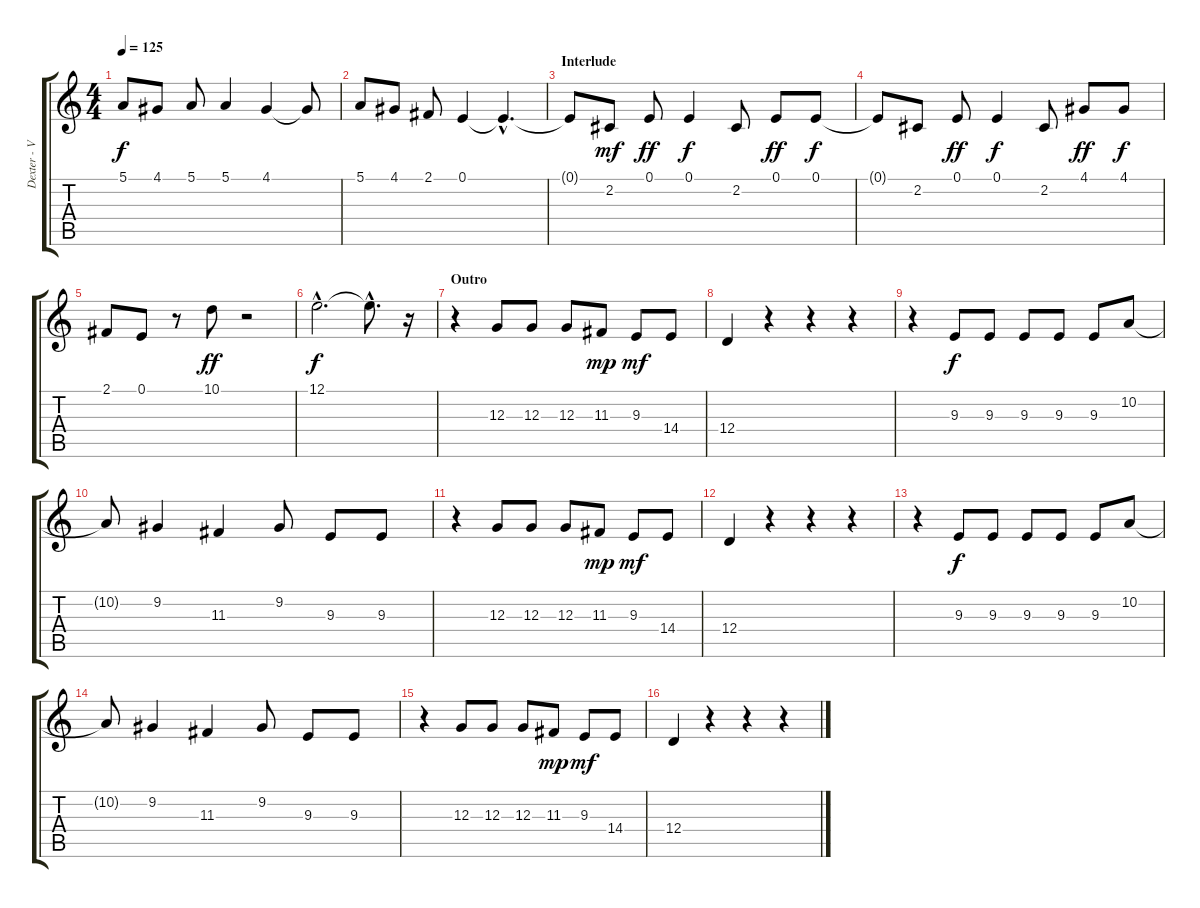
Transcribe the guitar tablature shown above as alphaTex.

\track ("Dexter - Vox" "Dexter - V") {instrument lead6voice}
\staff {score tabs}
\tuning (E4 B3 G3 D3 A2 E2) {hide}
\ts (4 4)
\tempo 125
\clef g2
\ks c
5.1{t}.8{dy f} 4.1.8 5.1.8 5.1.4 4.1.4 4.1{t}.8 |
5.1.8 4.1.8 2.1.8 0.1.4 0.1{hac t}.4{d} |
\section ("" "Interlude")
0.1{t}.8 2.2.8{dy mf} 0.1.8{dy ff} 0.1.4{dy f} 2.2.8 0.1.8{dy ff} 0.1.8{dy f} |
0.1{t}.8 2.2.8 0.1.8{dy ff} 0.1.4{dy f} 2.2.8 4.1.8{dy ff} 4.1.8{dy f} |
2.1.8 0.1.8 r.8 10.1.8{dy ff} r.2 |
12.1{hac}.2{d dy f} 12.1{hac t}.8{d} r.16 |
\section ("" "Outro")
r.4 12.3.8 12.3.8 12.3.8 11.3.8{dy mp} 9.3.8{dy mf} 14.4.8 |
12.4.4 r.4 r.4 r.4 |
r.4 9.3.8{dy f} 9.3.8 9.3.8 9.3.8 9.3.8 10.2.8 |
10.2{t}.8 9.2.4 11.3.4 9.2.8 9.3.8 9.3.8 |
r.4 12.3.8 12.3.8 12.3.8 11.3.8{dy mp} 9.3.8{dy mf} 14.4.8 |
12.4.4 r.4 r.4 r.4 |
r.4 9.3.8{dy f} 9.3.8 9.3.8 9.3.8 9.3.8 10.2.8 |
10.2{t}.8 9.2.4 11.3.4 9.2.8 9.3.8 9.3.8 |
r.4 12.3.8 12.3.8 12.3.8 11.3.8{dy mp} 9.3.8{dy mf} 14.4.8 |
12.4.4 r.4 r.4 r.4
